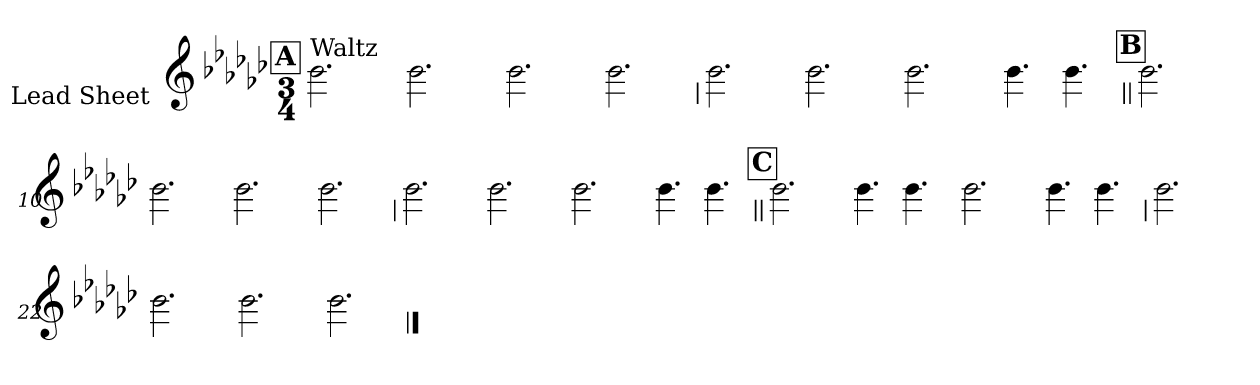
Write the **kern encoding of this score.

**kern
*part1
*staff1
*I"Lead Sheet
*stria0
*clefG2
*k[b-e-a-d-g-c-]
*e-:
*M3/4
!!LO:REH:place=s1:a:t=A
=1||
!LO:TX:a:t=Waltz
2.b-
=2-
2.b-
=3-
2.b-
=4-
2.b-
!!LO:LB:g=z
=5
2.b-
=6-
2.b-
=7-
2.b-
=8-
4.b-
4.b-
!!LO:LB:g=z
!!LO:REH:place=s1:a:t=B
=9||
2.b-
=10-
2.b-
=11-
2.b-
=12-
2.b-
!!LO:LB:g=z
=13
2.b-
=14-
2.b-
=15-
2.b-
=16-
4.b-
4.b-
!!LO:LB:g=z
!!LO:REH:place=s1:a:t=C
=17||
2.b-
=18-
4.b-
4.b-
=19-
2.b-
=20-
4.b-
4.b-
!!LO:LB:g=z
=21
2.b-
=22-
2.b-
=23-
2.b-
=24-
2.b-
==
*-
